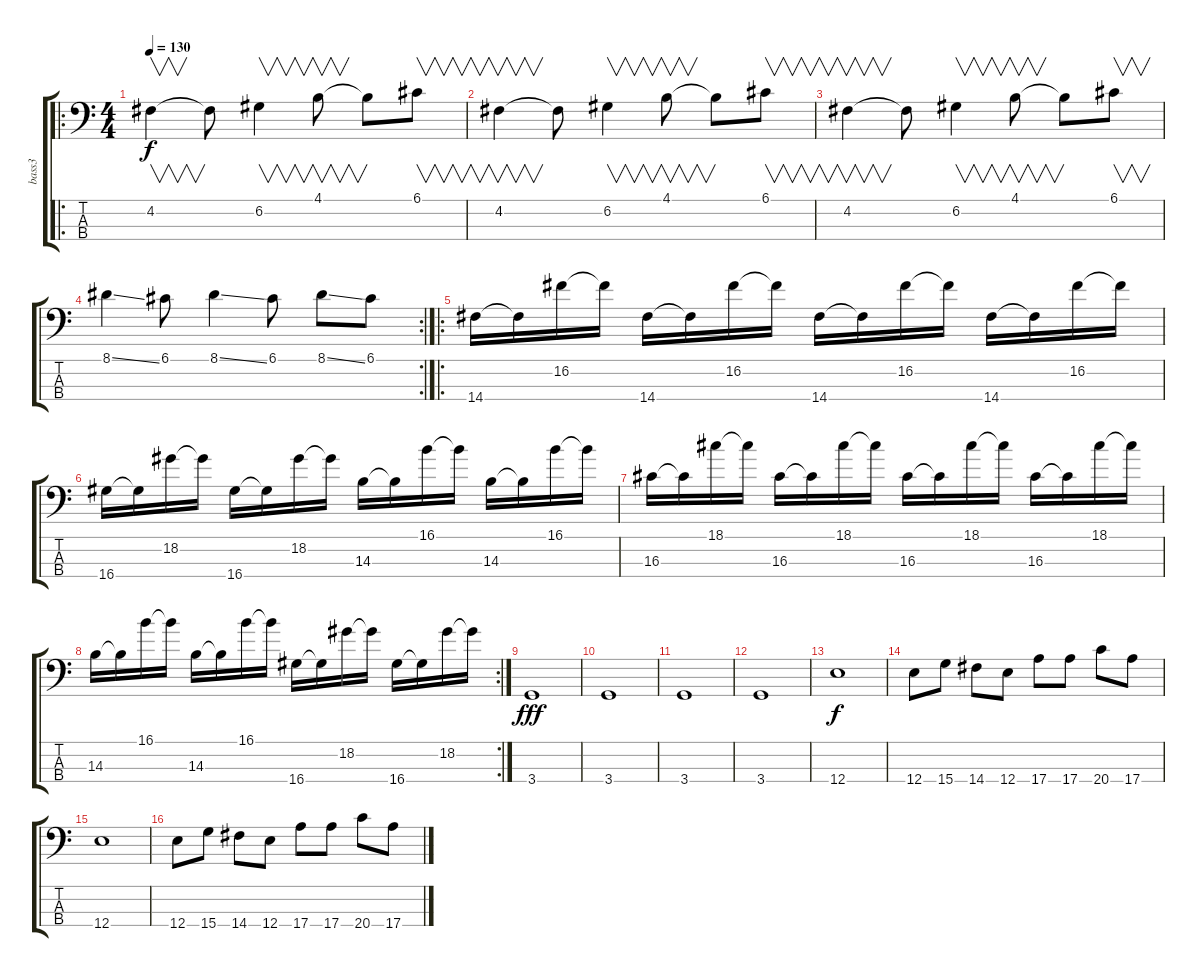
\track ("bass3" "bass3") {instrument electricbassfinger}
\staff {score tabs}
\tuning (G2 D2 A1 E1) {hide}
\ro
\ts (4 4)
\tempo 130
\clef f4
\ks c
4.2.4{v dy f instrument electricbassfinger} 4.2{t}.8 6.2.4{v} 4.1.8{v} 4.1{t}.8 6.1.8{v} |
4.2.4{v} 4.2{t}.8 6.2.4{v} 4.1.8{v} 4.1{t}.8 6.1.8{v} |
4.2.4{v} 4.2{t}.8 6.2.4{v} 4.1.8{v} 4.1{t}.8 6.1.8{v} |
\rc 2
8.1{ss}.4 6.1.8 8.1{ss}.4 6.1.8 8.1{ss}.8 6.1.8 |
\ro
14.4.16 14.4{t}.16 16.2.16 16.2{t}.16 14.4.16 14.4{t}.16 16.2.16 16.2{t}.16 14.4.16 14.4{t}.16 16.2.16 16.2{t}.16 14.4.16 14.4{t}.16 16.2.16 16.2{t}.16 |
16.4.16 16.4{t}.16 18.2.16 18.2{t}.16 16.4.16 16.4{t}.16 18.2.16 18.2{t}.16 14.3.16 14.3{t}.16 16.1.16 16.1{t}.16 14.3.16 14.3{t}.16 16.1.16 16.1{t}.16 |
16.3.16 16.3{t}.16 18.1.16 18.1{t}.16 16.3.16 16.3{t}.16 18.1.16 18.1{t}.16 16.3.16 16.3{t}.16 18.1.16 18.1{t}.16 16.3.16 16.3{t}.16 18.1.16 18.1{t}.16 |
\rc 2
14.3.16 14.3{t}.16 16.1.16 16.1{t}.16 14.3.16 14.3{t}.16 16.1.16 16.1{t}.16 16.4.16 16.4{t}.16 18.2.16 18.2{t}.16 16.4.16 16.4{t}.16 18.2.16 18.2{t}.16 |
3.4.1{dy fff} |
3.4.1 |
3.4.1 |
3.4.1 |
12.4.1{dy f} |
12.4.8 15.4.8 14.4.8 12.4.8 17.4.8 17.4.8 20.4.8 17.4.8 |
12.4.1 |
12.4.8 15.4.8 14.4.8 12.4.8 17.4.8 17.4.8 20.4.8 17.4.8
